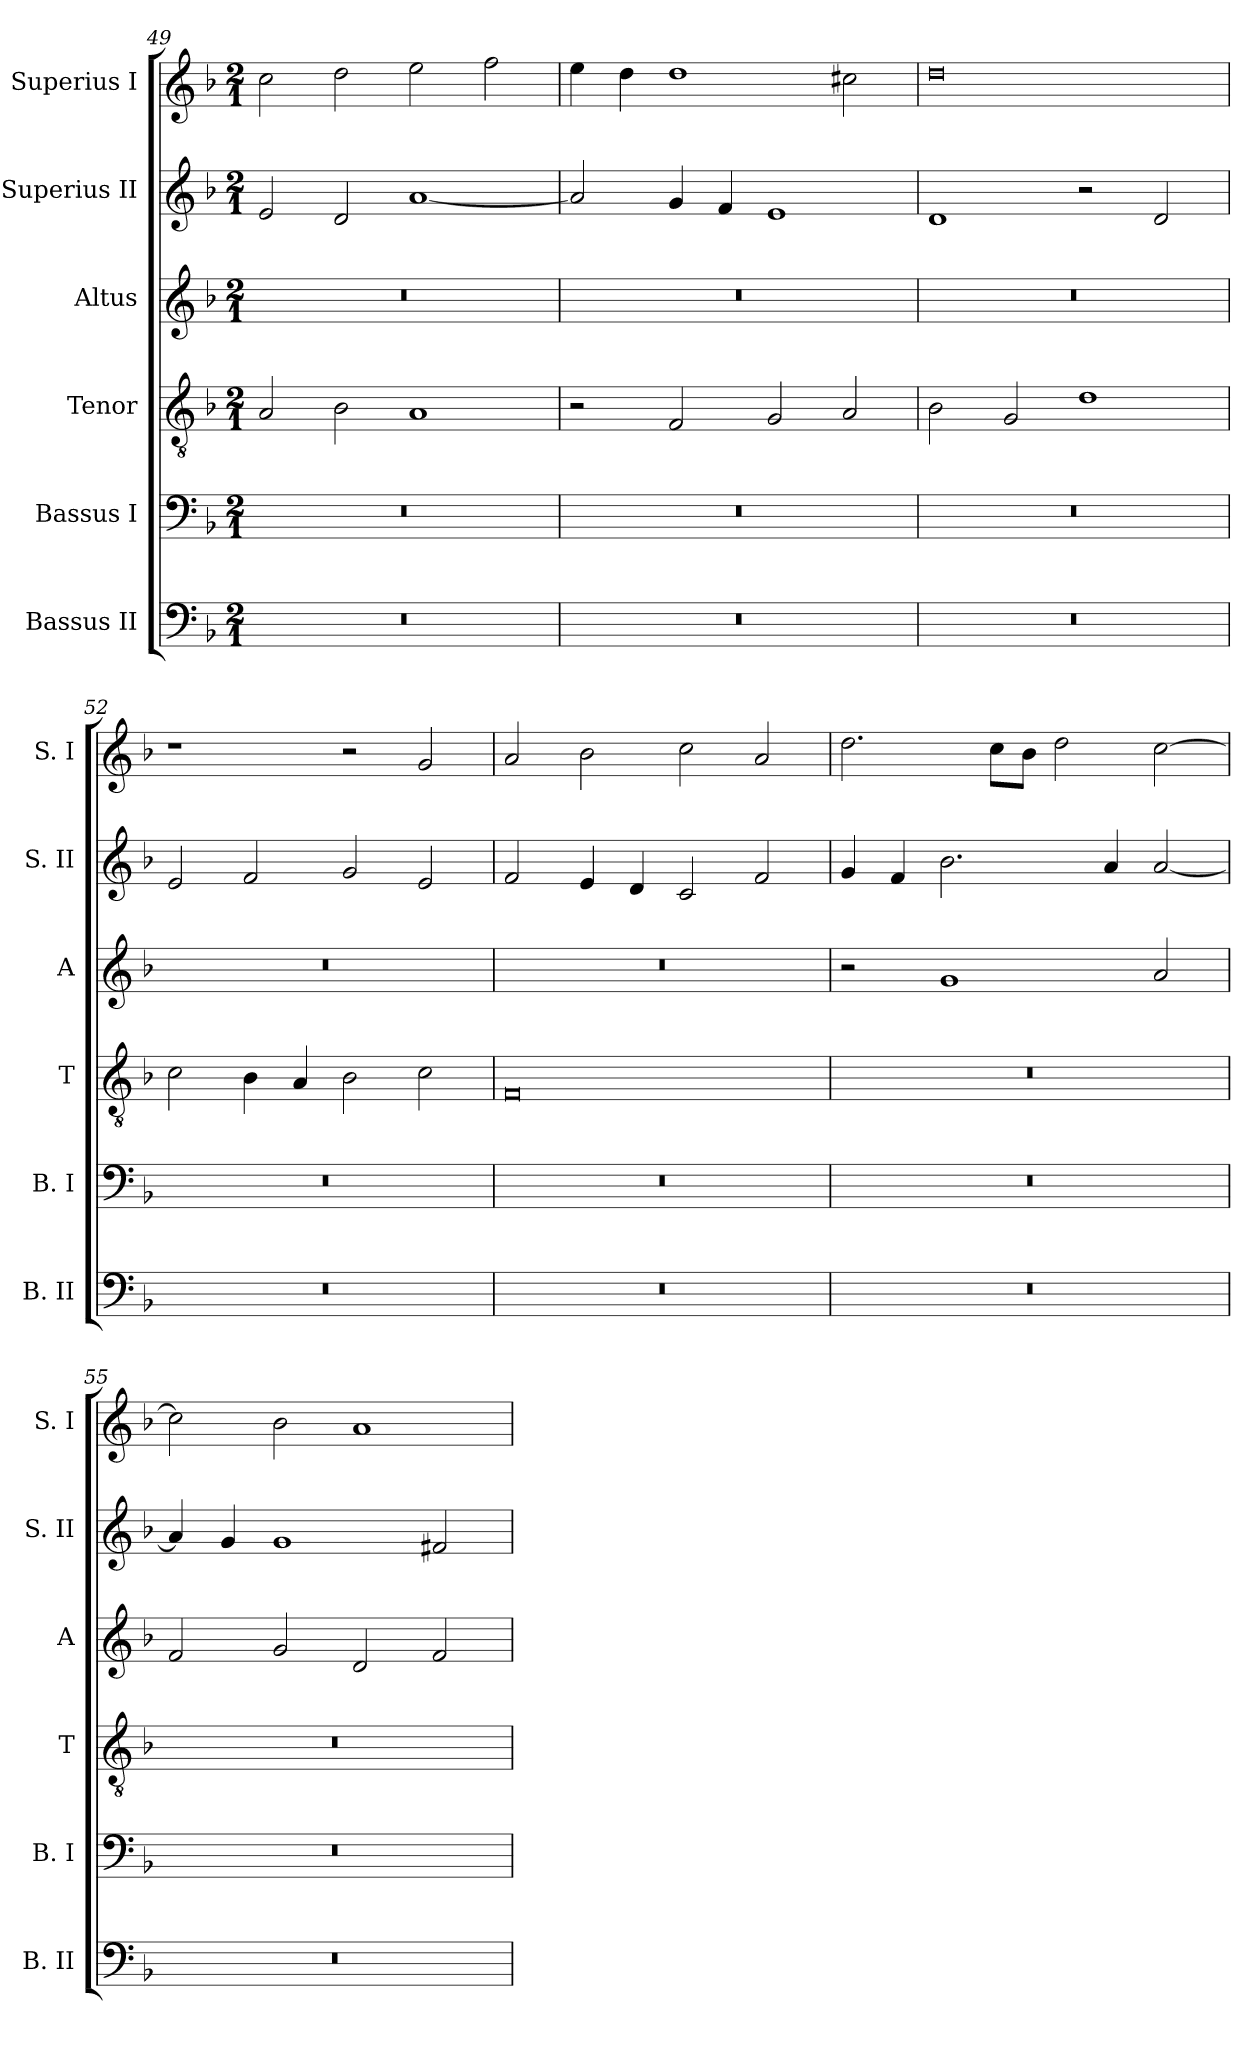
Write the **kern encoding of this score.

**kern	**kern	**kern	**kern	**kern	**kern
*part6	*part5	*part4	*part3	*part2	*part1
*staff6	*staff5	*staff4	*staff3	*staff2	*staff1
*I"Bassus II	*I"Bassus I	*I"Tenor	*I"Altus	*I"Superius II	*I"Superius I
*I'B. II	*I'B. I	*I'T	*I'A	*I'S. II	*I'S. I
*clefF4	*clefF4	*clefGv2	*clefG2	*clefG2	*clefG2
*k[b-]	*k[b-]	*k[b-]	*k[b-]	*k[b-]	*k[b-]
*F:	*F:	*F:	*F:	*F:	*F:
*M2/1	*M2/1	*M2/1	*M2/1	*M2/1	*M2/1
=49	=49	=49	=49	=49	=49
0r	0r	2A	0r	2e	2cc
.	.	2B-	.	2d	2dd
.	.	1A	.	[1a	2ee
.	.	.	.	.	2ff
=50	=50	=50	=50	=50	=50
0r	0r	2r	0r	2a]	4ee
.	.	.	.	.	4dd
.	.	2F	.	4g	1dd
.	.	.	.	4f	.
.	.	2G	.	1e	.
.	.	2A	.	.	2cc#X
=51	=51	=51	=51	=51	=51
0r	0r	2B-	0r	1d	0dd
.	.	2G	.	.	.
.	.	1d	.	2r	.
.	.	.	.	2d	.
=52	=52	=52	=52	=52	=52
0r	0r	2c	0r	2e	1r
.	.	4B-	.	2f	.
.	.	4A	.	.	.
.	.	2B-	.	2g	2r
.	.	2c	.	2e	2g
=53	=53	=53	=53	=53	=53
0r	0r	0F	0r	2f	2a
.	.	.	.	4e	2b-
.	.	.	.	4d	.
.	.	.	.	2c	2cc
.	.	.	.	2f	2a
=54	=54	=54	=54	=54	=54
0r	0r	0r	2r	4g	2.dd
.	.	.	.	4f	.
.	.	.	1g	2.b-	.
.	.	.	.	.	8ccL
.	.	.	.	.	8b-J
.	.	.	.	.	2dd
.	.	.	.	4a	.
.	.	.	2a	[2a	[2cc
=55	=55	=55	=55	=55	=55
0r	0r	0r	2f	4a]	2cc]
.	.	.	.	4g	.
.	.	.	2g	1g	2b-
.	.	.	2d	.	1a
.	.	.	2f	2f#X	.
=	=	=	=	=	=
*-	*-	*-	*-	*-	*-
